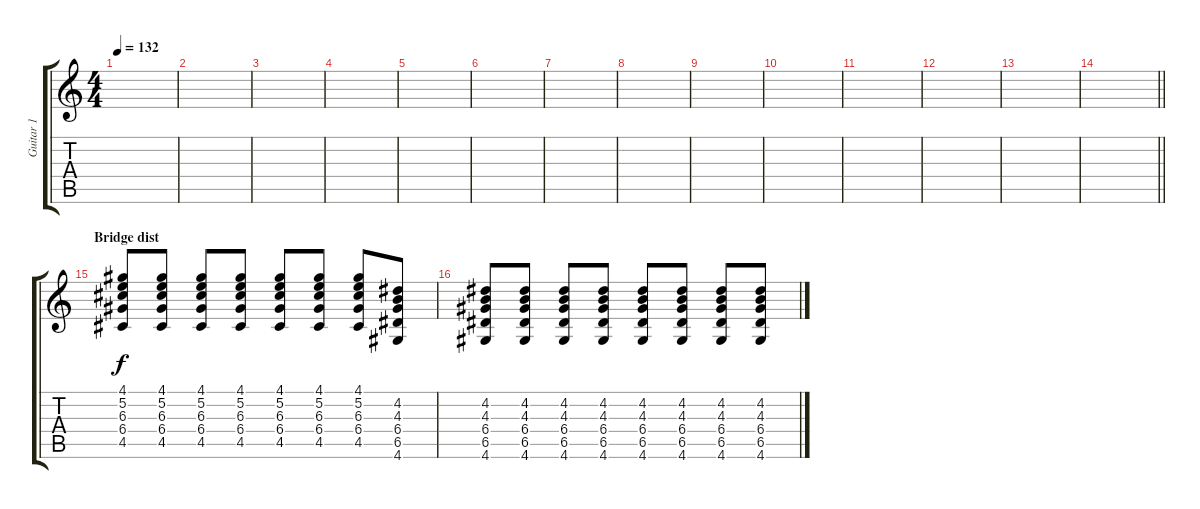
\track ("Guitar 1" "Guitar 1") {instrument overdrivenguitar}
\staff {score tabs}
\tuning (E4 B3 G3 D3 A2 E2) {hide}
\ts (4 4)
\tempo 132
\clef g2
\ks c
|
|
|
|
|
|
|
|
|
|
|
|
|
\barLineRight lightlight
|
\section ("" "Bridge dist")
(4.1 5.2 6.3 6.4 4.5).8 (4.1 5.2 6.3 6.4 4.5).8 (4.1 5.2 6.3 6.4 4.5).8 (4.1 5.2 6.3 6.4 4.5).8 (4.1 5.2 6.3 6.4 4.5).8 (4.1 5.2 6.3 6.4 4.5).8 (4.1 5.2 6.3 6.4 4.5).8 (4.2 4.3 6.4 6.5 4.6).8 |
(4.2 4.3 6.4 6.5 4.6).8 (4.2 4.3 6.4 6.5 4.6).8 (4.2 4.3 6.4 6.5 4.6).8 (4.2 4.3 6.4 6.5 4.6).8 (4.2 4.3 6.4 6.5 4.6).8 (4.2 4.3 6.4 6.5 4.6).8 (4.2 4.3 6.4 6.5 4.6).8 (4.2 4.3 6.4 6.5 4.6).8
